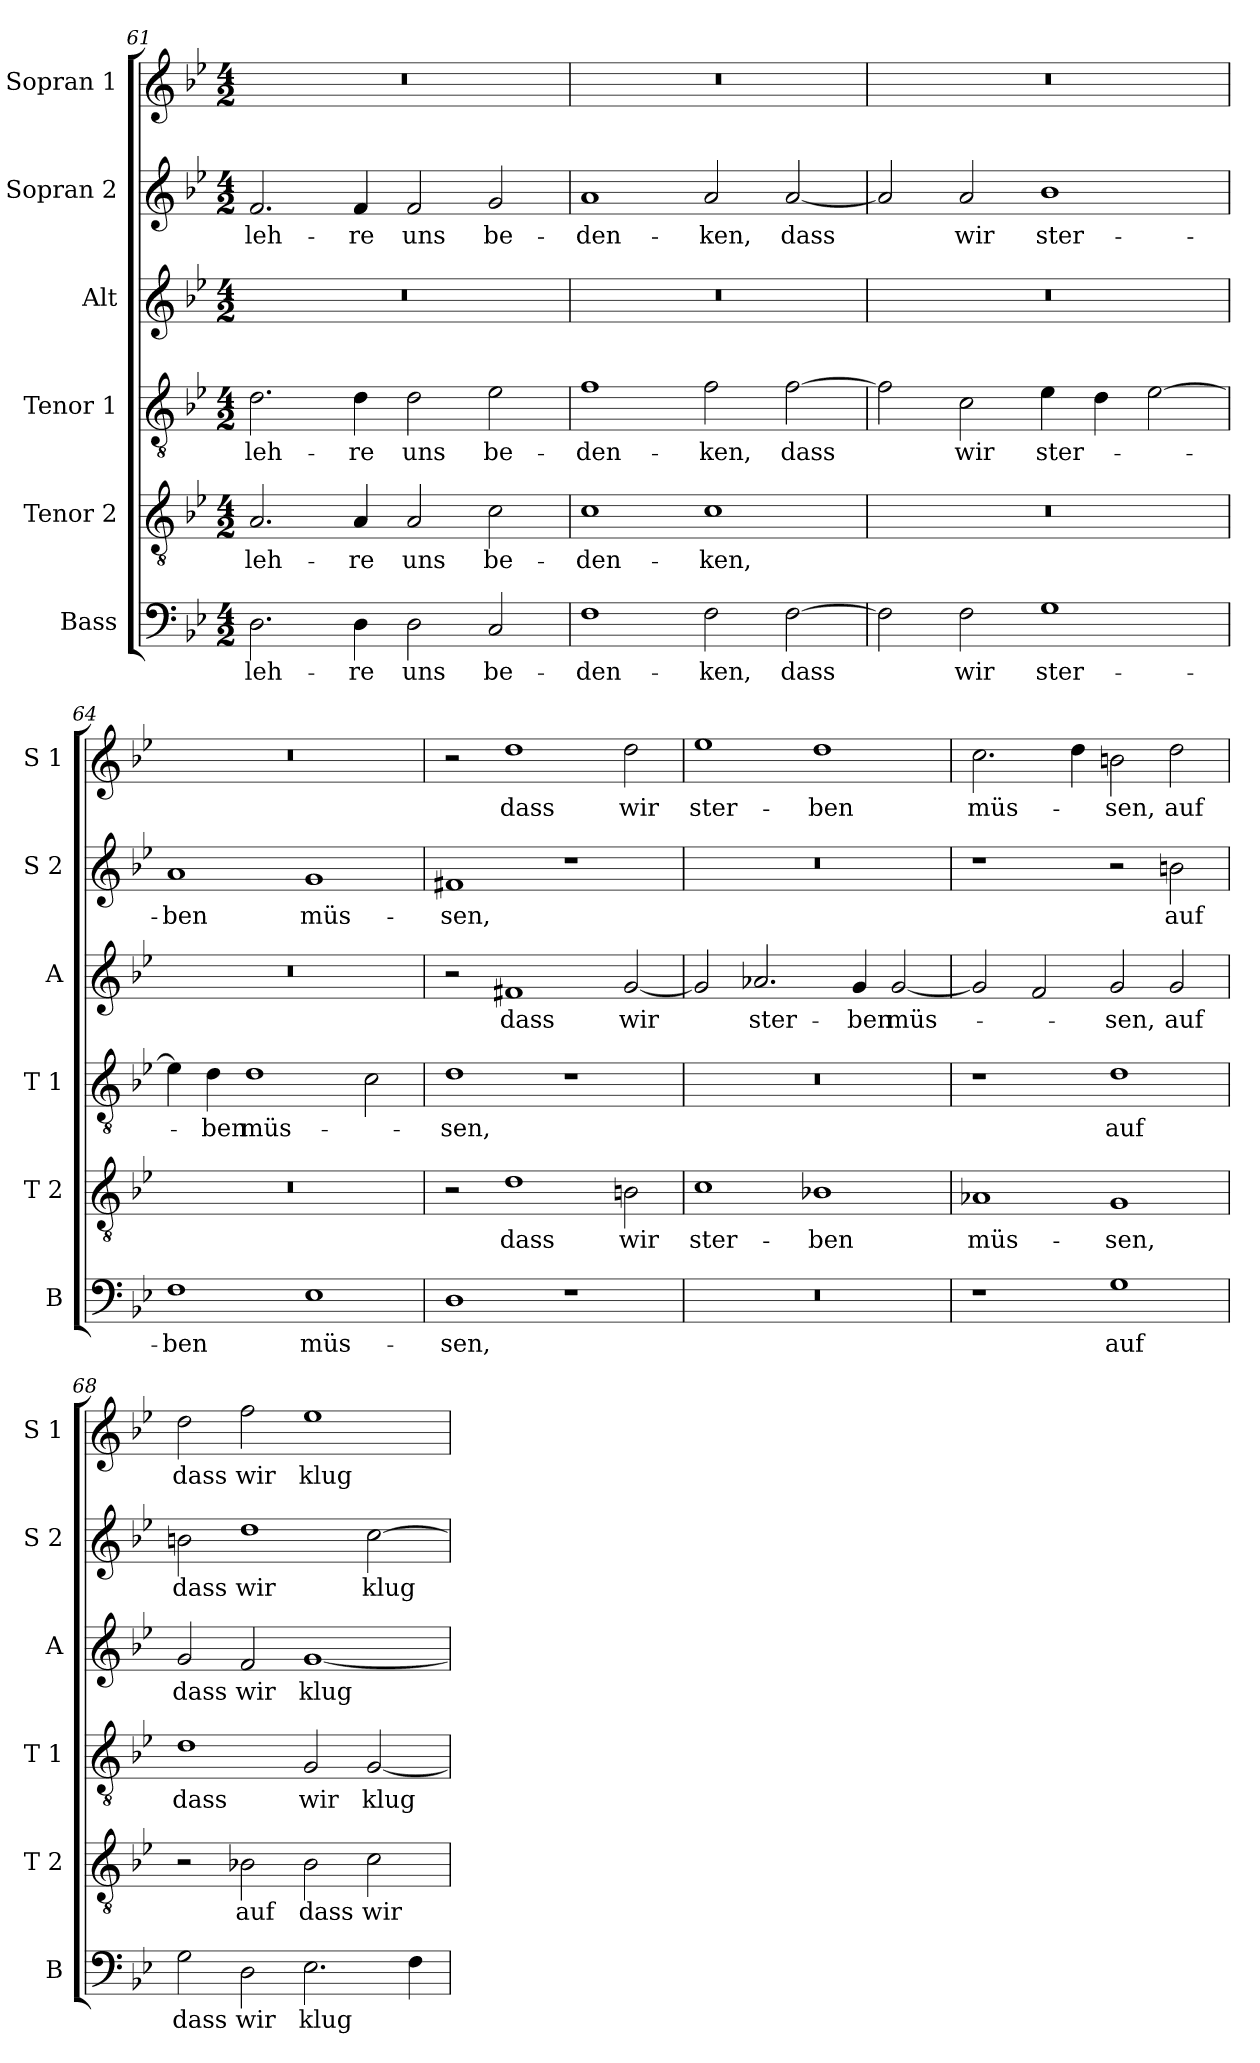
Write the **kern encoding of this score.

**kern	**text	**kern	**text	**kern	**text	**kern	**text	**kern	**text	**kern	**text
*part6	*part6	*part5	*part5	*part4	*part4	*part3	*part3	*part2	*part2	*part1	*part1
*staff6	*staff6	*staff5	*staff5	*staff4	*staff4	*staff3	*staff3	*staff2	*staff2	*staff1	*staff1
*I"Bass	*	*I"Tenor 2	*	*I"Tenor 1	*	*I"Alt	*	*I"Sopran 2	*	*I"Sopran 1	*
*I'B	*	*I'T 2	*	*I'T 1	*	*I'A	*	*I'S 2	*	*I'S 1	*
*clefF4	*	*clefGv2	*	*clefGv2	*	*clefG2	*	*clefG2	*	*clefG2	*
*k[b-e-]	*	*k[b-e-]	*	*k[b-e-]	*	*k[b-e-]	*	*k[b-e-]	*	*k[b-e-]	*
*M4/2	*	*M4/2	*	*M4/2	*	*M4/2	*	*M4/2	*	*M4/2	*
=61	=61	=61	=61	=61	=61	=61	=61	=61	=61	=61	=61
2.D\	leh-	2.A/	leh-	2.d\	leh-	0r	.	2.f/	leh-	0r	.
4D\	re	4A/	re	4d\	re	.	.	4f/	re	.	.
2D\	uns	2A/	uns	2d\	uns	.	.	2f/	uns	.	.
2C/	be-	2c\	be-	2e-\	be-	.	.	2g/	be-	.	.
=62	=62	=62	=62	=62	=62	=62	=62	=62	=62	=62	=62
1F	den-	1c	den-	1f	den-	0r	.	1a	den-	0r	.
2F\	ken,	1c	ken,	2f\	ken,	.	.	2a/	ken,	.	.
[2F\	dass	.	.	[2f\	dass	.	.	[2a/	dass	.	.
=63	=63	=63	=63	=63	=63	=63	=63	=63	=63	=63	=63
2F\]	.	0r	.	2f\]	.	0r	.	2a/]	.	0r	.
2F\	wir	.	.	2c\	wir	.	.	2a/	wir	.	.
1G	ster-	.	.	4e-\	ster-	.	.	1b-	ster-	.	.
.	.	.	.	4d\	.	.	.	.	.	.	.
.	.	.	.	[2e-\	.	.	.	.	.	.	.
!!LO:LB:g=z
=64	=64	=64	=64	=64	=64	=64	=64	=64	=64	=64	=64
1F	-ben	0r	.	4e-\]	.	0r	.	1a	-ben	0r	.
.	.	.	.	4d\	-ben	.	.	.	.	.	.
.	.	.	.	1d	müs-	.	.	.	.	.	.
1E-	müs-	.	.	.	.	.	.	1g	müs-	.	.
.	.	.	.	2c\	.	.	.	.	.	.	.
=65	=65	=65	=65	=65	=65	=65	=65	=65	=65	=65	=65
1D	-sen,	2r	.	1d	-sen,	2r	.	1f#X	-sen,	2r	.
.	.	1d	dass	.	.	1f#X	dass	.	.	1dd	dass
1r	.	.	.	1r	.	.	.	1r	.	.	.
.	.	2Bn\	wir	.	.	[2g/	wir	.	.	2dd\	wir
=66	=66	=66	=66	=66	=66	=66	=66	=66	=66	=66	=66
0r	.	1c	ster-	0r	.	2g/]	.	0r	.	1ee-	ster-
.	.	.	.	.	.	2.a-X/	ster-	.	.	.	.
.	.	1B-X	ben	.	.	.	.	.	.	1dd	ben
.	.	.	.	.	.	4g/	-ben	.	.	.	.
.	.	.	.	.	.	[2g/	müs-	.	.	.	.
=67	=67	=67	=67	=67	=67	=67	=67	=67	=67	=67	=67
1r	.	1A-X	müs-	1r	.	2g/]	.	1r	.	2.cc\	müs-
.	.	.	.	.	.	2f/	.	.	.	.	.
.	.	.	.	.	.	.	.	.	.	4dd\	.
1G	auf	1G	sen,	1d	auf	2g/	-sen,	2r	.	2bn\	-sen,
.	.	.	.	.	.	2g/	auf	2bn\	auf	2dd\	auf
=68	=68	=68	=68	=68	=68	=68	=68	=68	=68	=68	=68
2G\	dass	2r	.	1d	dass	2g/	dass	2bn\	dass	2dd\	dass
2D\	wir	2B-X\	auf	.	.	2f/	wir	1dd	wir	2ff\	wir
2.E-\	klug	2B-\	dass	2G/	wir	[1g	klug	.	.	1ee-	klug
.	.	2c\	wir	[2G/	klug	.	.	[2cc\	klug	.	.
4F\	.	.	.	.	.	.	.	.	.	.	.
=	=	=	=	=	=	=	=	=	=	=	=
*-	*-	*-	*-	*-	*-	*-	*-	*-	*-	*-	*-
